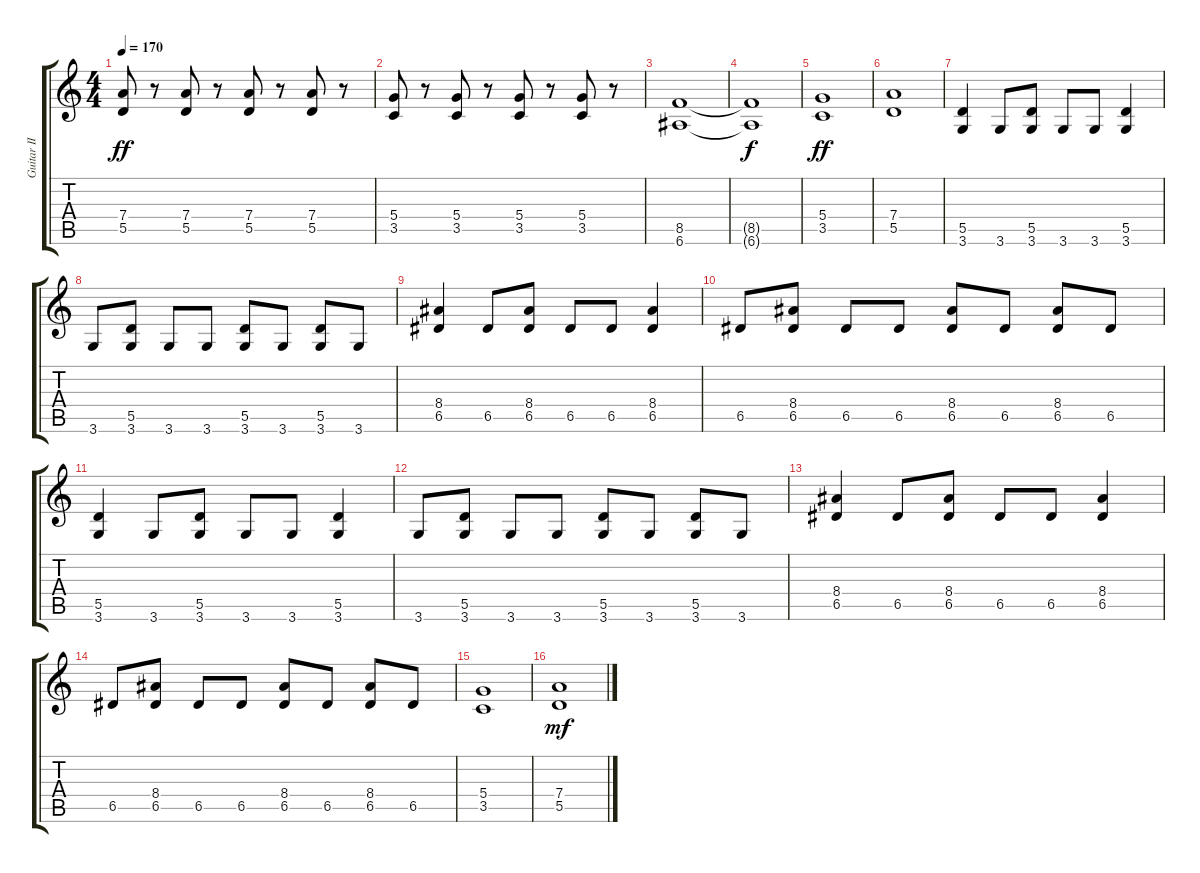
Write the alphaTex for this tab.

\track ("Guitar II" "Guitar II") {instrument distortionguitar}
\staff {score tabs}
\tuning (E4 B3 G3 D3 A2 E2) {hide}
\ts (4 4)
\tempo 170
\clef g2
\ks c
(7.4 5.5).8{dy ff} r.8 (7.4 5.5).8 r.8 (7.4 5.5).8 r.8 (7.4 5.5).8 r.8 |
(5.4 3.5).8 r.8 (5.4 3.5).8 r.8 (5.4 3.5).8 r.8 (5.4 3.5).8 r.8 |
(8.5 6.6).1 |
(8.5{t} 6.6{t}).1{dy f} |
(5.4 3.5).1{dy ff} |
(7.4 5.5).1 |
(5.5 3.6).4 3.6.8 (5.5 3.6).8 3.6.8 3.6.8 (5.5 3.6).4 |
3.6.8 (5.5 3.6).8 3.6.8 3.6.8 (5.5 3.6).8 3.6.8 (5.5 3.6).8 3.6.8 |
(8.4 6.5).4 6.5.8 (8.4 6.5).8 6.5.8 6.5.8 (8.4 6.5).4 |
6.5.8 (8.4 6.5).8 6.5.8 6.5.8 (8.4 6.5).8 6.5.8 (8.4 6.5).8 6.5.8 |
(5.5 3.6).4 3.6.8 (5.5 3.6).8 3.6.8 3.6.8 (5.5 3.6).4 |
3.6.8 (5.5 3.6).8 3.6.8 3.6.8 (5.5 3.6).8 3.6.8 (5.5 3.6).8 3.6.8 |
(8.4 6.5).4 6.5.8 (8.4 6.5).8 6.5.8 6.5.8 (8.4 6.5).4 |
6.5.8 (8.4 6.5).8 6.5.8 6.5.8 (8.4 6.5).8 6.5.8 (8.4 6.5).8 6.5.8 |
(5.4 3.5).1 |
(7.4 5.5).1{dy mf}
